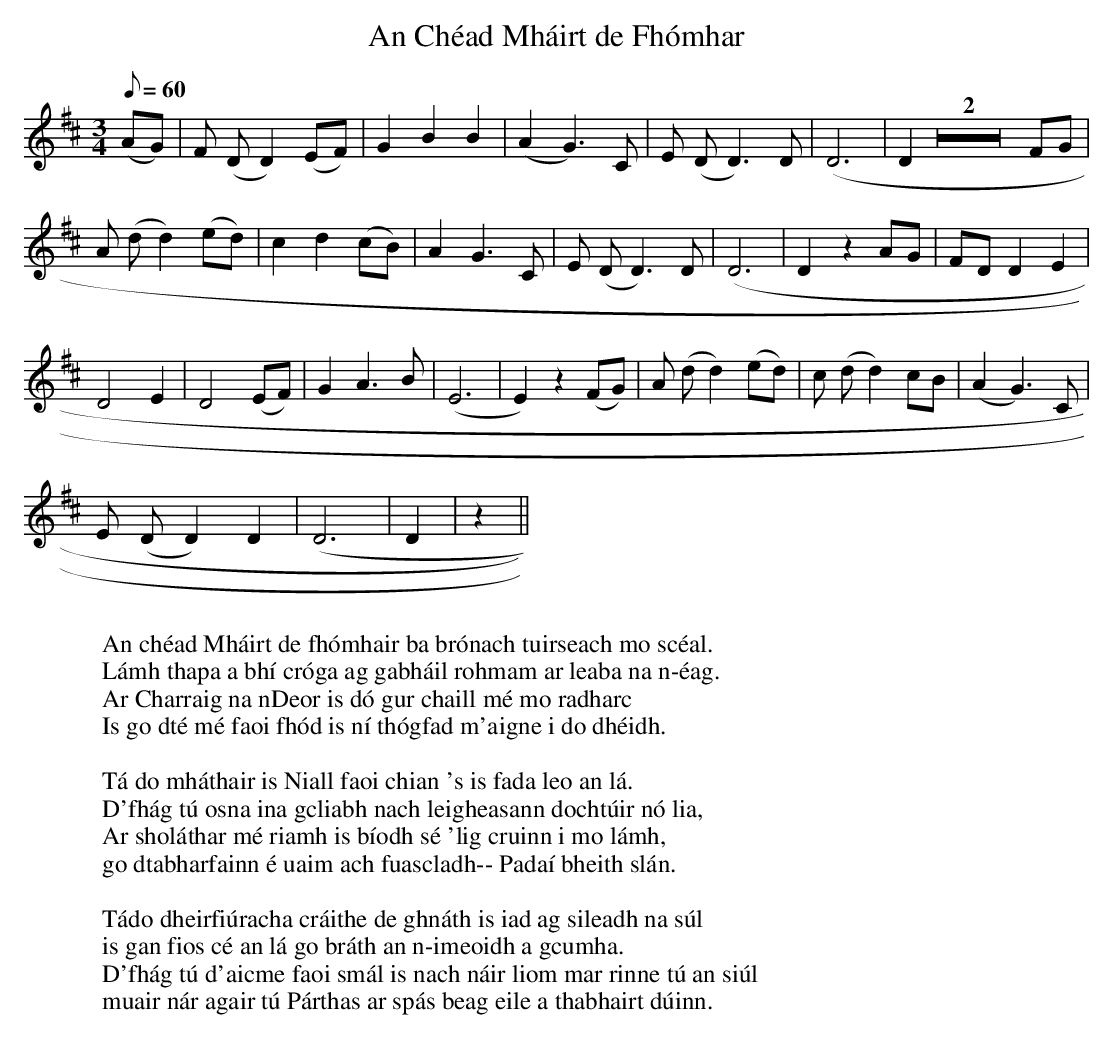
X:1
T:An Chéad Mháirt de Fhómhar
M:3/4
L:1/8
Q:60
K:D
(AG)|F (DD2) (EF)|G2B2B2|(A2G3)C|E (DD3)D|(D6|D2Z2FG|
A (dd2)(ed)|c2d2(cB)|A2G3C|E (DD3)D|(D6|D2z2AG|FDD2E2|
D4E2|D4(EF)|G2A3B|(E6|E2)z2(FG)|A (dd2)(ed)|c (dd2)cB|(A2G3)C|
E (DD2)D2|(D6|D2|)z2||
W:
W: An chéad Mháirt de fhómhair ba brónach tuirseach mo scéal.
W: Lámh thapa a bhí cróga ag gabháil rohmam ar leaba na n-éag.
W: Ar Charraig na nDeor is dó gur chaill mé mo radharc
W: Is go dté mé faoi fhód is ní thógfad m'aigne i do dhéidh.
W:
W: Tá do mháthair is Niall faoi chian 's is fada leo an lá.
W: D'fhág tú osna ina gcliabh nach leigheasann dochtúir nó lia,
W: Ar sholáthar mé riamh is bíodh sé 'lig cruinn i mo lámh,
W: go dtabharfainn é uaim ach fuascladh-- Padaí bheith slán.
W:
W: Tádo dheirfiúracha cráithe de ghnáth is iad ag sileadh na súl
W: is gan fios cé an lá go bráth an n-imeoidh a gcumha.
W: D'fhág tú d'aicme faoi smál is nach náir liom mar rinne tú an siúl
W: muair nár agair tú Párthas ar spás beag eile a thabhairt dúinn.
